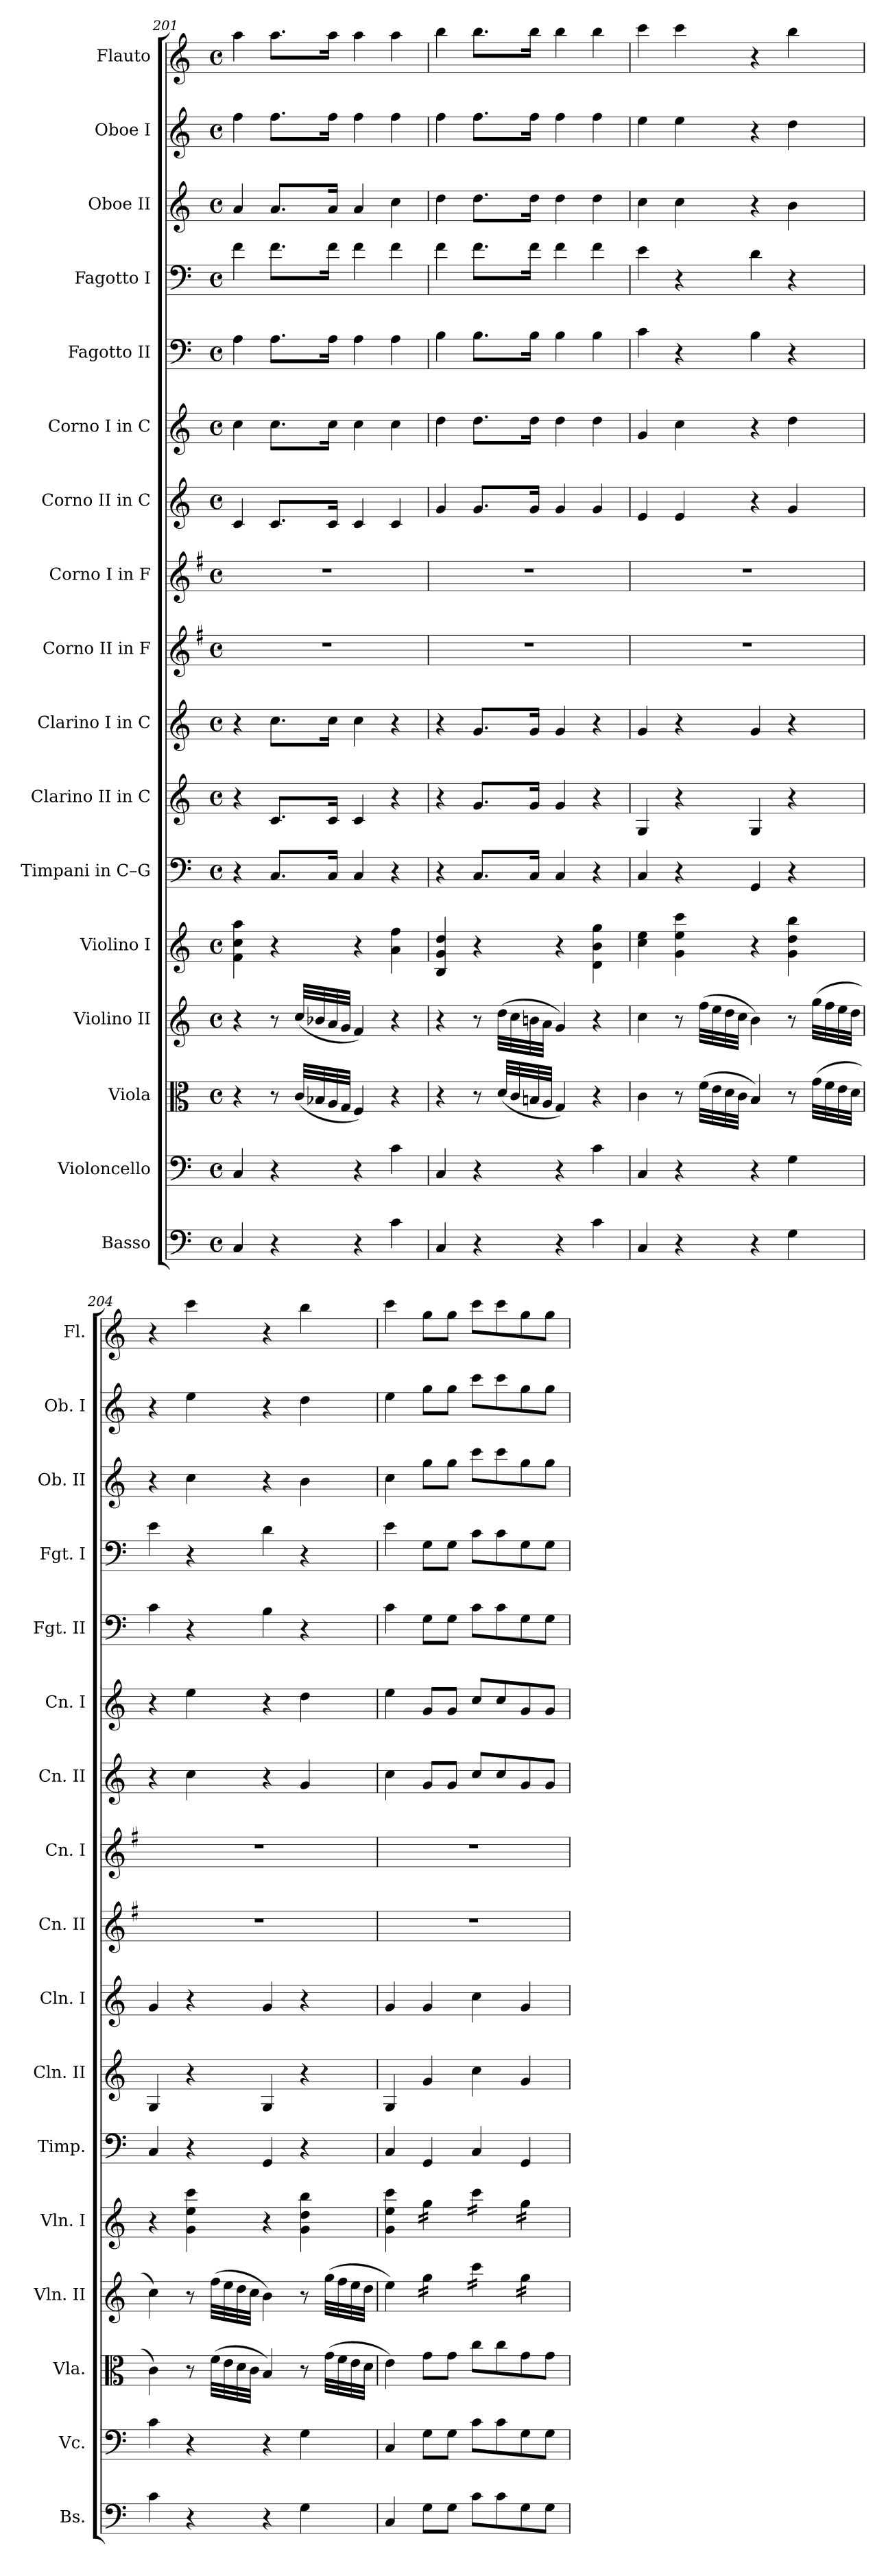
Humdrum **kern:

**kern	**kern	**kern	**kern	**kern	**kern	**kern	**kern	**kern	**kern	**kern	**kern	**kern	**kern	**kern	**kern	**kern
*part17	*part16	*part15	*part14	*part13	*part12	*part11	*part10	*part9	*part8	*part7	*part6	*part5	*part4	*part3	*part2	*part1
*staff17	*staff16	*staff15	*staff14	*staff13	*staff12	*staff11	*staff10	*staff9	*staff8	*staff7	*staff6	*staff5	*staff4	*staff3	*staff2	*staff1
*I"Basso	*I"Violoncello	*I"Viola	*I"Violino II	*I"Violino I	*I"Timpani in C–G	*I"Clarino II in C	*I"Clarino I in C	*I"Corno II in F	*I"Corno I in F	*I"Corno II in C	*I"Corno I in C	*I"Fagotto II	*I"Fagotto I	*I"Oboe II	*I"Oboe I	*I"Flauto
*I'Bs.	*I'Vc.	*I'Vla.	*I'Vln. II	*I'Vln. I	*I'Timp.	*I'Cln. II	*I'Cln. I	*I'Cn. II	*I'Cn. I	*I'Cn. II	*I'Cn. I	*I'Fgt. II	*I'Fgt. I	*I'Ob. II	*I'Ob. I	*I'Fl.
*clefF4	*clefF4	*clefC3	*clefG2	*clefG2	*clefF4	*clefG2	*clefG2	*clefG2	*clefG2	*clefG2	*clefG2	*clefF4	*clefF4	*clefG2	*clefG2	*clefG2
*ITrd7c12	*	*	*	*	*	*	*	*ITrd4c7	*ITrd4c7	*ITrd7c12	*ITrd7c12	*	*	*	*	*
*k[]	*k[]	*k[]	*k[]	*k[]	*k[]	*k[]	*k[]	*k[]	*k[]	*k[]	*k[]	*k[]	*k[]	*k[]	*k[]	*k[]
*M4/4	*M4/4	*M4/4	*M4/4	*M4/4	*M4/4	*M4/4	*M4/4	*M4/4	*M4/4	*M4/4	*M4/4	*M4/4	*M4/4	*M4/4	*M4/4	*M4/4
*met(c)	*met(c)	*met(c)	*met(c)	*met(c)	*met(c)	*met(c)	*met(c)	*met(c)	*met(c)	*met(c)	*met(c)	*met(c)	*met(c)	*met(c)	*met(c)	*met(c)
=201	=201	=201	=201	=201	=201	=201	=201	=201	=201	=201	=201	=201	=201	=201	=201	=201
4CC/	4C/	4r	4r	4f\ 4cc\ 4aa\	4r	4r	4r	1r	1r	4C/	4c\	4A\	4f\	4a/	4ff\	4aa\
4r	4r	8r	8r	4r	8.C/L	8.c/L	8.cc\L	.	.	8.C/L	8.c\L	8.A\L	8.f\L	8.a/L	8.ff\L	8.aa\L
.	.	(32c/LLL	(32cc/LLL	.	.	.	.	.	.	.	.	.	.	.	.	.
.	.	32B-X/	32b-X/	.	.	.	.	.	.	.	.	.	.	.	.	.
.	.	32A/	32a/	.	16C/Jk	16c/Jk	16cc\Jk	.	.	16C/Jk	16c\Jk	16A\Jk	16f\Jk	16a/Jk	16ff\Jk	16aa\Jk
.	.	32G/JJJ	32g/JJJ	.	.	.	.	.	.	.	.	.	.	.	.	.
4r	4r	4F/)	4f/)	4r	4C/	4c/	4cc\	.	.	4C/	4c\	4A\	4f\	4a/	4ff\	4aa\
4C\	4c\	4r	4r	4a\ 4ff\	4r	4r	4r	.	.	4C/	4c\	4A\	4f\	4cc\	4ff\	4aa\
=202	=202	=202	=202	=202	=202	=202	=202	=202	=202	=202	=202	=202	=202	=202	=202	=202
4CC/	4C/	4r	4r	4B/ 4g/ 4dd/	4r	4r	4r	1r	1r	4G/	4d\	4B\	4f\	4dd\	4ff\	4bb\
4r	4r	8r	8r	4r	8.C/L	8.g/L	8.g/L	.	.	8.G/L	8.d\L	8.B\L	8.f\L	8.dd\L	8.ff\L	8.bb\L
.	.	(32d/LLL	(32dd\LLL	.	.	.	.	.	.	.	.	.	.	.	.	.
.	.	32c/	32cc\	.	.	.	.	.	.	.	.	.	.	.	.	.
.	.	32Bn/	32bn\	.	16C/Jk	16g/Jk	16g/Jk	.	.	16G/Jk	16d\Jk	16B\Jk	16f\Jk	16dd\Jk	16ff\Jk	16bb\Jk
.	.	32A/JJJ	32a\JJJ	.	.	.	.	.	.	.	.	.	.	.	.	.
4r	4r	4G/)	4g/)	4r	4C/	4g/	4g/	.	.	4G/	4d\	4B\	4f\	4dd\	4ff\	4bb\
4C\	4c\	4r	4r	4d\ 4b\ 4gg\	4r	4r	4r	.	.	4G/	4d\	4B\	4f\	4dd\	4ff\	4bb\
=203	=203	=203	=203	=203	=203	=203	=203	=203	=203	=203	=203	=203	=203	=203	=203	=203
4CC/	4C/	4c\	4cc\	4cc\ 4ee\	4C/	4G/	4g/	1r	1r	4E/	4G/	4c\	4e\	4cc\	4ee\	4ccc\
4r	4r	8r	8r	4g\ 4ee\ 4ccc\	4r	4r	4r	.	.	4E/	4c\	4r	4r	4cc\	4ee\	4ccc\
.	.	(32f\LLL	(32ff\LLL	.	.	.	.	.	.	.	.	.	.	.	.	.
.	.	32e\	32ee\	.	.	.	.	.	.	.	.	.	.	.	.	.
.	.	32d\	32dd\	.	.	.	.	.	.	.	.	.	.	.	.	.
.	.	32c\JJJ	32cc\JJJ	.	.	.	.	.	.	.	.	.	.	.	.	.
4r	4r	4B/)	4b\)	4r	4GG/	4G/	4g/	.	.	4r	4r	4B\	4d\	4r	4r	4r
4GG\	4G\	8r	8r	4g\ 4dd\ 4bb\	4r	4r	4r	.	.	4G/	4d\	4r	4r	4b\	4dd\	4bb\
.	.	(32g\LLL	(32gg\LLL	.	.	.	.	.	.	.	.	.	.	.	.	.
.	.	32f\	32ff\	.	.	.	.	.	.	.	.	.	.	.	.	.
.	.	32e\	32ee\	.	.	.	.	.	.	.	.	.	.	.	.	.
.	.	32d\JJJ	32dd\JJJ	.	.	.	.	.	.	.	.	.	.	.	.	.
!!LO:PB:g=z
=204	=204	=204	=204	=204	=204	=204	=204	=204	=204	=204	=204	=204	=204	=204	=204	=204
4C\	4c\	4c\)	4cc\)	4r	4C/	4G/	4g/	1r	1r	4r	4r	4c\	4e\	4r	4r	4r
4r	4r	8r	8r	4g\ 4ee\ 4ccc\	4r	4r	4r	.	.	4c\	4e\	4r	4r	4cc\	4ee\	4ccc\
.	.	(32f\LLL	(32ff\LLL	.	.	.	.	.	.	.	.	.	.	.	.	.
.	.	32e\	32ee\	.	.	.	.	.	.	.	.	.	.	.	.	.
.	.	32d\	32dd\	.	.	.	.	.	.	.	.	.	.	.	.	.
.	.	32c\JJJ	32cc\JJJ	.	.	.	.	.	.	.	.	.	.	.	.	.
4r	4r	4B/)	4b\)	4r	4GG/	4G/	4g/	.	.	4r	4r	4B\	4d\	4r	4r	4r
4GG\	4G\	8r	8r	4g\ 4dd\ 4bb\	4r	4r	4r	.	.	4G/	4d\	4r	4r	4b\	4dd\	4bb\
.	.	(32g\LLL	(32gg\LLL	.	.	.	.	.	.	.	.	.	.	.	.	.
.	.	32f\	32ff\	.	.	.	.	.	.	.	.	.	.	.	.	.
.	.	32e\	32ee\	.	.	.	.	.	.	.	.	.	.	.	.	.
.	.	32d\JJJ	32dd\JJJ	.	.	.	.	.	.	.	.	.	.	.	.	.
=205	=205	=205	=205	=205	=205	=205	=205	=205	=205	=205	=205	=205	=205	=205	=205	=205
4CC/	4C/	4e\)	4ee\)	4g\ 4ee\ 4ccc\	4C/	4G/	4g/	1r	1r	4c\	4e\	4c\	4e\	4cc\	4ee\	4ccc\
*	*	*	*tremolo	*	*	*	*	*	*	*	*	*	*	*	*	*
*	*	*	*	*tremolo	*	*	*	*	*	*	*	*	*	*	*	*
8GG\L	8G\L	8g\L	16gg\LL	16gg\LL	4GG/	4g/	4g/	.	.	8G/L	8G/L	8G\L	8G\L	8gg\L	8gg\L	8gg\L
.	.	.	16gg\	16gg\	.	.	.	.	.	.	.	.	.	.	.	.
8GG\J	8G\J	8g\J	16gg\	16gg\	.	.	.	.	.	8G/J	8G/J	8G\J	8G\J	8gg\J	8gg\J	8gg\J
.	.	.	16gg\JJ	16gg\JJ	.	.	.	.	.	.	.	.	.	.	.	.
8C\L	8c\L	8cc\L	16ccc\LL	16ccc\LL	4C/	4cc\	4cc\	.	.	8c/L	8c/L	8c\L	8c\L	8ccc\L	8ccc\L	8ccc\L
.	.	.	16ccc\	16ccc\	.	.	.	.	.	.	.	.	.	.	.	.
8C\	8c\	8cc\	16ccc\	16ccc\	.	.	.	.	.	8c/	8c/	8c\	8c\	8ccc\	8ccc\	8ccc\
.	.	.	16ccc\JJ	16ccc\JJ	.	.	.	.	.	.	.	.	.	.	.	.
8GG\	8G\	8g\	16gg\LL	16gg\LL	4GG/	4g/	4g/	.	.	8G/	8G/	8G\	8G\	8gg\	8gg\	8gg\
.	.	.	16gg\	16gg\	.	.	.	.	.	.	.	.	.	.	.	.
8GG\J	8G\J	8g\J	16gg\	16gg\	.	.	.	.	.	8G/J	8G/J	8G\J	8G\J	8gg\J	8gg\J	8gg\J
.	.	.	16gg\JJ	16gg\JJ	.	.	.	.	.	.	.	.	.	.	.	.
*	*	*	*	*Xtremolo	*	*	*	*	*	*	*	*	*	*	*	*
*	*	*	*Xtremolo	*	*	*	*	*	*	*	*	*	*	*	*	*
=	=	=	=	=	=	=	=	=	=	=	=	=	=	=	=	=
*-	*-	*-	*-	*-	*-	*-	*-	*-	*-	*-	*-	*-	*-	*-	*-	*-
